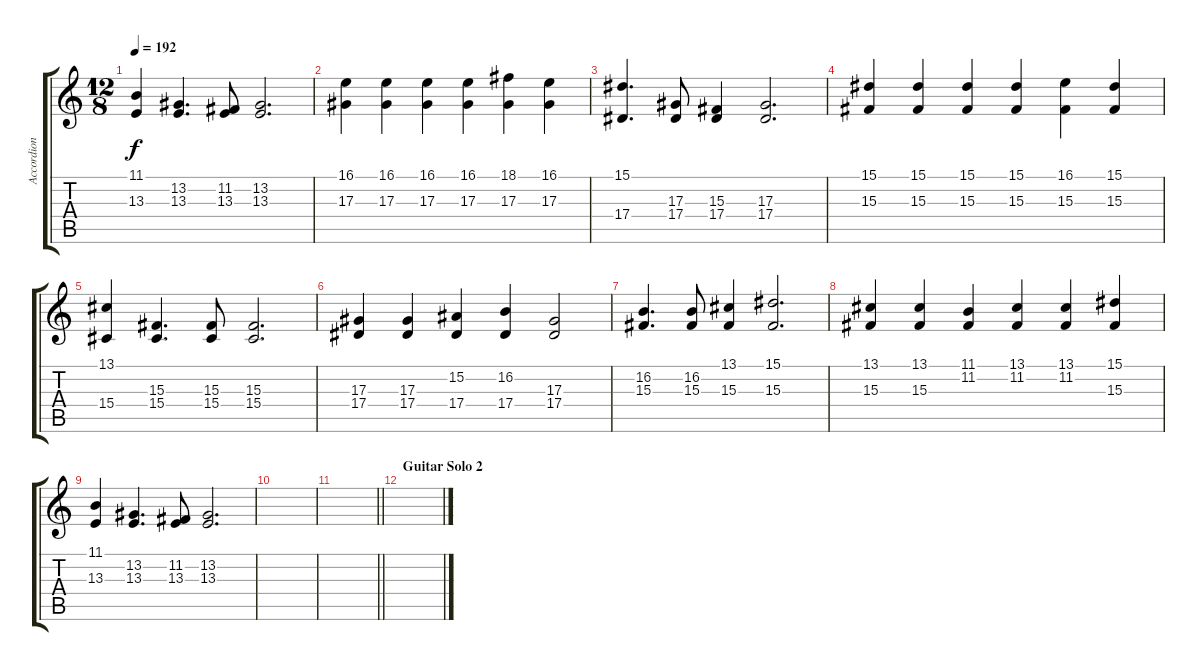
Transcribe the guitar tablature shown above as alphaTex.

\track ("Accordion" "Accordion") {instrument accordion}
\staff {score tabs}
\tuning (C4 G3 Eb3 Bb2 F2 C2) {hide}
\ts (12 8)
\tempo 192
\clef g2
\ks c
(11.1 13.3).4{dy f} (13.2 13.3).4{d} (11.2 13.3).8 (13.2 13.3).2{d} |
(16.1 17.3).4 (16.1 17.3).4 (16.1 17.3).4 (16.1 17.3).4 (18.1 17.3).4 (16.1 17.3).4 |
(15.1 17.4).4{d} (17.3 17.4).8 (15.3 17.4).4 (17.3 17.4).2{d} |
(15.1 15.3).4 (15.1 15.3).4 (15.1 15.3).4 (15.1 15.3).4 (16.1 15.3).4 (15.1 15.3).4 |
(13.1 15.4).4 (15.3 15.4).4{d} (15.3 15.4).8 (15.3 15.4).2{d} |
(17.3 17.4).4 (17.3 17.4).4 (15.2 17.4).4 (16.2 17.4).4 (17.3 17.4).2 |
(16.2 15.3).4{d} (16.2 15.3).8 (13.1 15.3).4 (15.1 15.3).2{d} |
(13.1 15.3).4 (13.1 15.3).4 (11.1 11.2).4 (13.1 11.2).4 (13.1 11.2).4 (15.1 15.3).4 |
(11.1 13.3).4 (13.2 13.3).4{d} (11.2 13.3).8 (13.2 13.3).2{d} |
|
\barLineRight lightlight
|
\section ("" "Guitar Solo 2")
